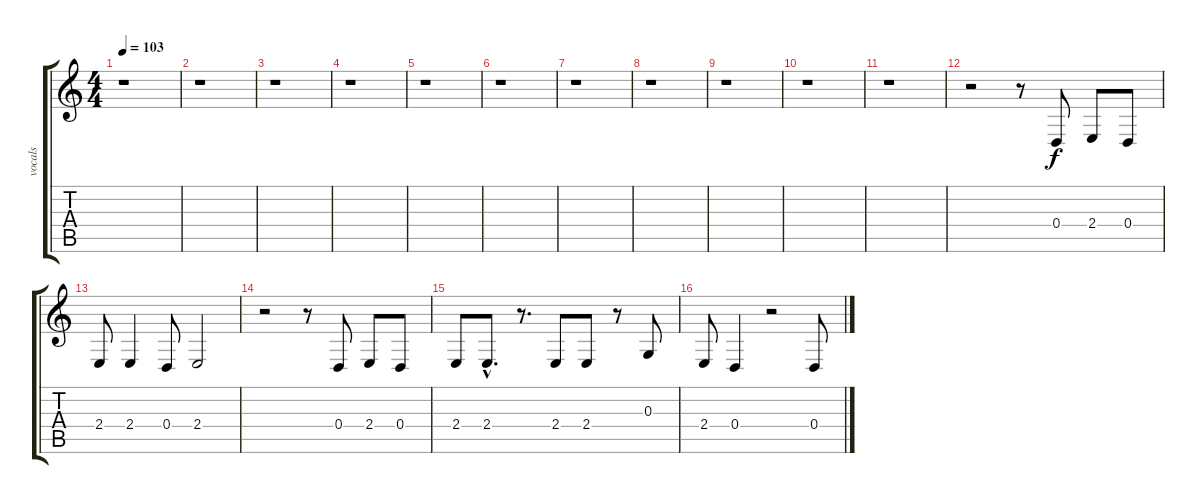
\track ("vocals" "vocals") {instrument bassoon}
\staff {score tabs}
\tuning (E4 B3 G3 D3 A2 E2) {hide}
\ts (4 4)
\tempo 103
\clef g2
\ks c
r.1{dy f instrument bassoon} |
r.1 |
r.1 |
r.1 |
r.1 |
r.1 |
r.1 |
r.1 |
r.1 |
r.1 |
r.1 |
r.2 r.8 0.4.8 2.4.8 0.4.8 |
2.4.8 2.4.4 0.4.8 2.4.2 |
r.2 r.8 0.4.8 2.4.8 0.4.8 |
2.4.8 2.4{hac}.8{d} r.8{d} 2.4.8 2.4.8 r.8 0.3.8 |
2.4.8 0.4.4 r.2 0.4.8
